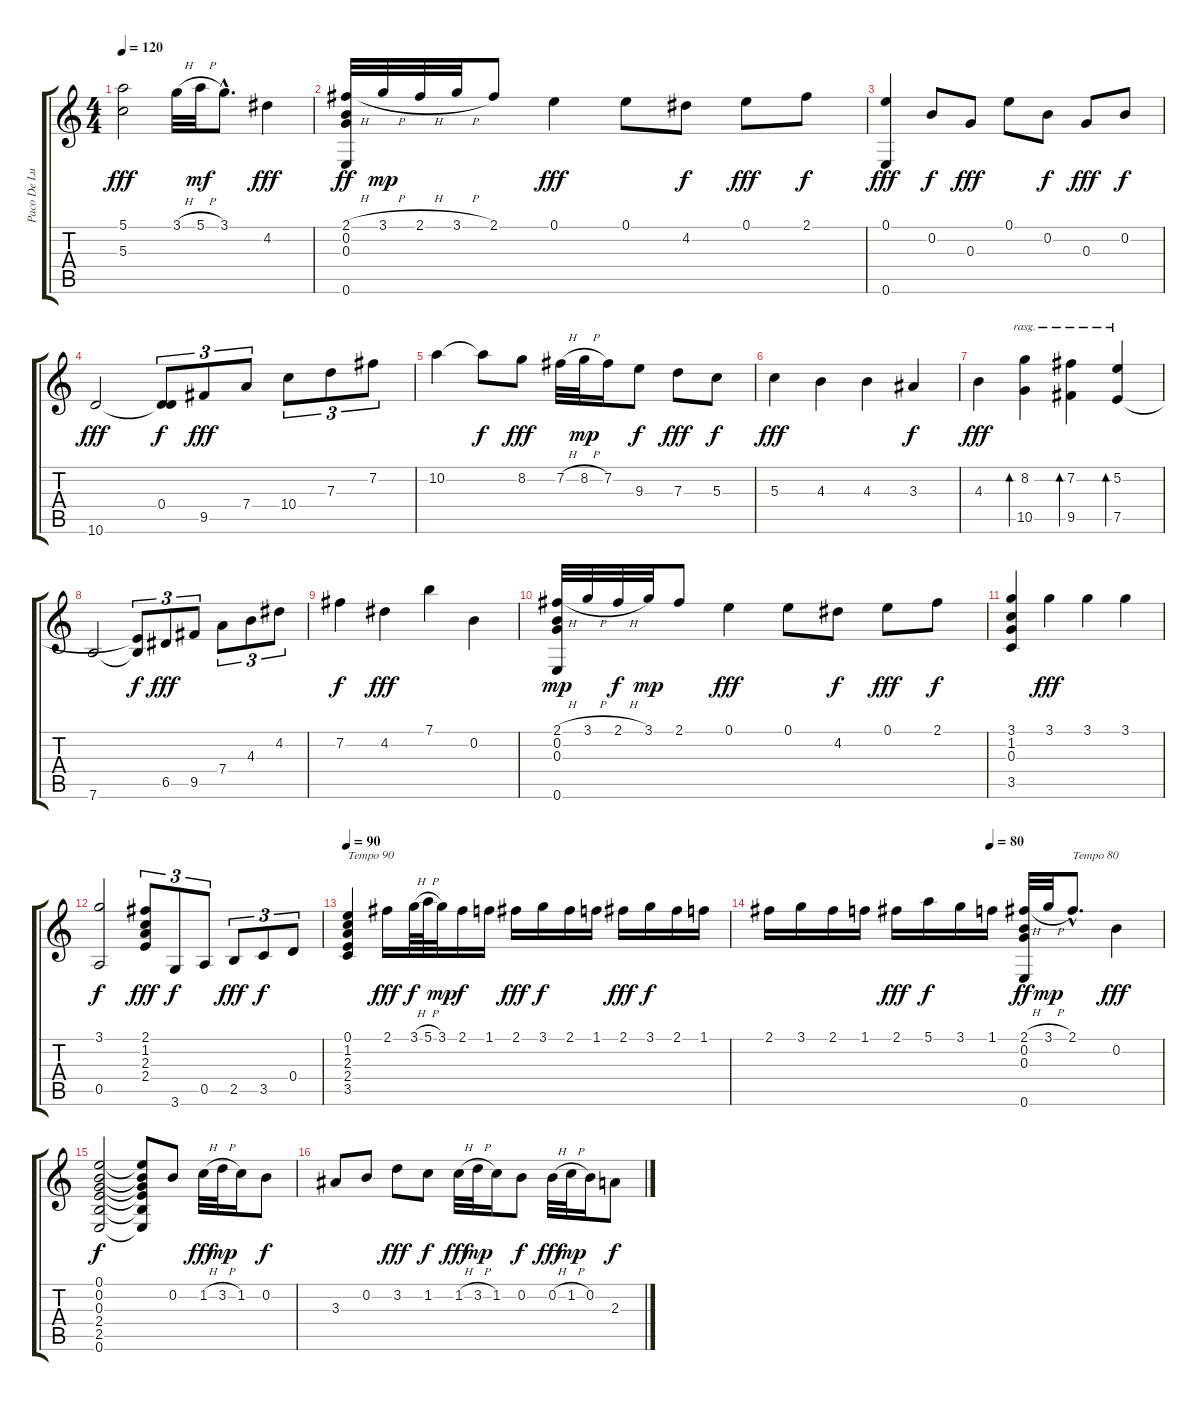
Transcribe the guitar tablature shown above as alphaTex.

\track ("Paco De Lucia Gitar" "Paco De Lu") {instrument acousticguitarnylon}
\staff {score tabs}
\tuning (E4 B3 G3 D3 A2 E2) {hide}
\ts (4 4)
\tempo 120
\clef g2
\ks c
(5.1 5.3).2{dy fff} 3.1{h}.32 5.1{h}.32{dy mf} 3.1{hac}.8{d} 4.2.4{dy fff} |
(2.1{h} 0.2 0.3 0.6).32{dy ff} 3.1{h}.32{dy mp} 2.1{h}.32 3.1{h}.32 2.1.8 0.1.4{dy fff} 0.1.8 4.2.8{dy f} 0.1.8{dy fff} 2.1.8{dy f} |
(0.1 0.6).4{dy fff} 0.2.8{dy f} 0.3.8{dy fff} 0.1.8 0.2.8{dy f} 0.3.8{dy fff} 0.2.8{dy f} |
10.6.2{dy fff} (0.4 10.6{t}).8{tu (3 2) dy f} 9.5.8{tu (3 2) dy fff} 7.4.8{tu (3 2)} 10.4.8{tu (3 2)} 7.3.8{tu (3 2)} 7.2.8{tu (3 2)} |
10.2.4 10.2{t}.8{dy f} 8.2.8{dy fff} 7.2{h}.32 8.2{h}.32{dy mp} 7.2.16 9.3.8{dy f} 7.3.8{dy fff} 5.3.8{dy f} |
5.3.4{dy fff} 4.3.4 4.3.4 3.3.4{dy f} |
4.3.4{dy fff} (8.2 10.5).4{bd 480 rasg ii} (7.2 9.5).4{bd 480 rasg ii} (5.2 7.5).4{bd 480 rasg ii} |
7.6.2 (7.5{t} 7.6{t}).8{tu (3 2) dy f} 6.5.8{tu (3 2) dy fff} 9.5.8{tu (3 2)} 7.4.8{tu (3 2)} 4.3.8{tu (3 2)} 4.2.8{tu (3 2)} |
7.2.4{dy f} 4.2.4{dy fff} 7.1.4 0.2.4 |
(2.1{h} 0.2 0.3 0.6).32{dy mp} 3.1{h}.32 2.1{h}.32{dy f} 3.1.32{dy mp} 2.1.8 0.1.4{dy fff} 0.1.8 4.2.8{dy f} 0.1.8{dy fff} 2.1.8{dy f} |
(3.1 1.2 0.3 3.5).4 3.1.4{dy fff} 3.1.4 3.1.4 |
(3.1 0.5).2{dy f} (2.1 1.2 2.3 2.4).8{tu (3 2) dy fff} 3.6.8{tu (3 2) dy f} 0.5.8{tu (3 2)} 2.5.8{tu (3 2) dy fff} 3.5.8{tu (3 2) dy f} 0.4.8{tu (3 2)} |
\tempo 90
(0.1 1.2 2.3 2.4 3.5).4{txt "Tempo 90"} 2.1.16{dy fff} 3.1{h}.64{dy f} 5.1{h}.64 3.1.32{dy mp} 2.1.16{dy f} 1.1.16 2.1.16{dy fff} 3.1.16{dy f} 2.1.16 1.1.16 2.1.16{dy fff} 3.1.16{dy f} 2.1.16 1.1.16 |
\tempo (80 0.5625)
2.1.16 3.1.16 2.1.16 1.1.16 2.1.16{dy fff} 5.1.16{dy f} 3.1.16 1.1.16 (2.1{h} 0.2 0.3 0.6).32{dy ff} 3.1{h}.32{dy mp} 2.1{hac}.8{d txt "Tempo 80"} 0.2.4{dy fff} |
(0.1 0.2 0.3 2.4 2.5 0.6).2{dy f} (0.1{t} 0.2{t} 0.3{t} 2.4{t} 2.5{t} 0.6{t}).8 0.2.8 1.2{h}.32{dy fff} 3.2{h}.32{dy mp} 1.2.16 0.2.8{dy f} |
3.3.8 0.2.8 3.2.8{dy fff} 1.2.8{dy f} 1.2{h}.32{dy fff} 3.2{h}.32{dy mp} 1.2.16 0.2.8{dy f} 0.2{h}.32{dy fff} 1.2{h}.32{dy mp} 0.2.16 2.3.8{dy f}
